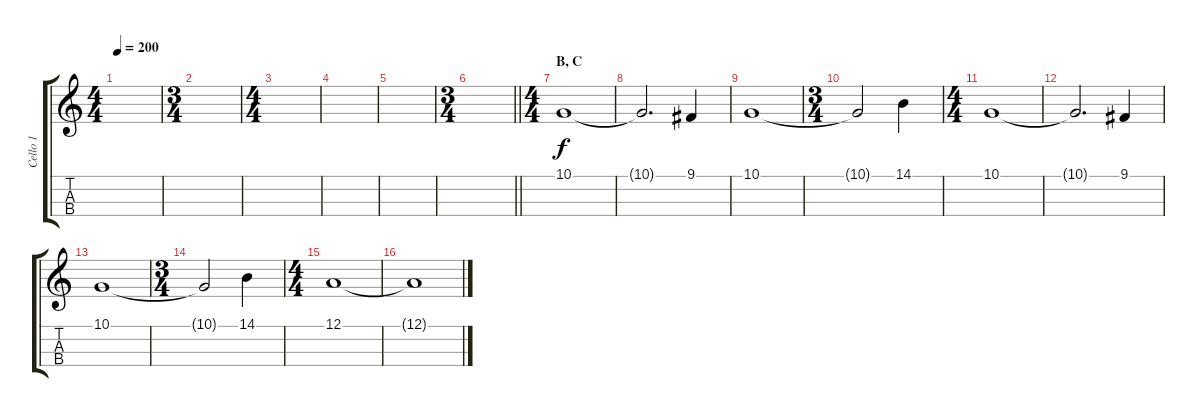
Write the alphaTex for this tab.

\track ("Cello 1" "Cello 1") {instrument cello}
\staff {score tabs}
\tuning (A3 D3 G2 C2) {hide}
\ts (4 4)
\tempo 200
\clef g2
\ks c
|
\ts (3 4)
|
\ts (4 4)
|
|
|
\ts (3 4)
\barLineRight lightlight
|
\ts (4 4)
\section ("" "B, C")
10.1.1 |
10.1{t}.2{d} 9.1.4 |
10.1.1 |
\ts (3 4)
10.1{t}.2 14.1.4 |
\ts (4 4)
10.1.1 |
10.1{t}.2{d} 9.1.4 |
10.1.1 |
\ts (3 4)
10.1{t}.2 14.1.4 |
\ts (4 4)
12.1.1 |
12.1{t}.1
